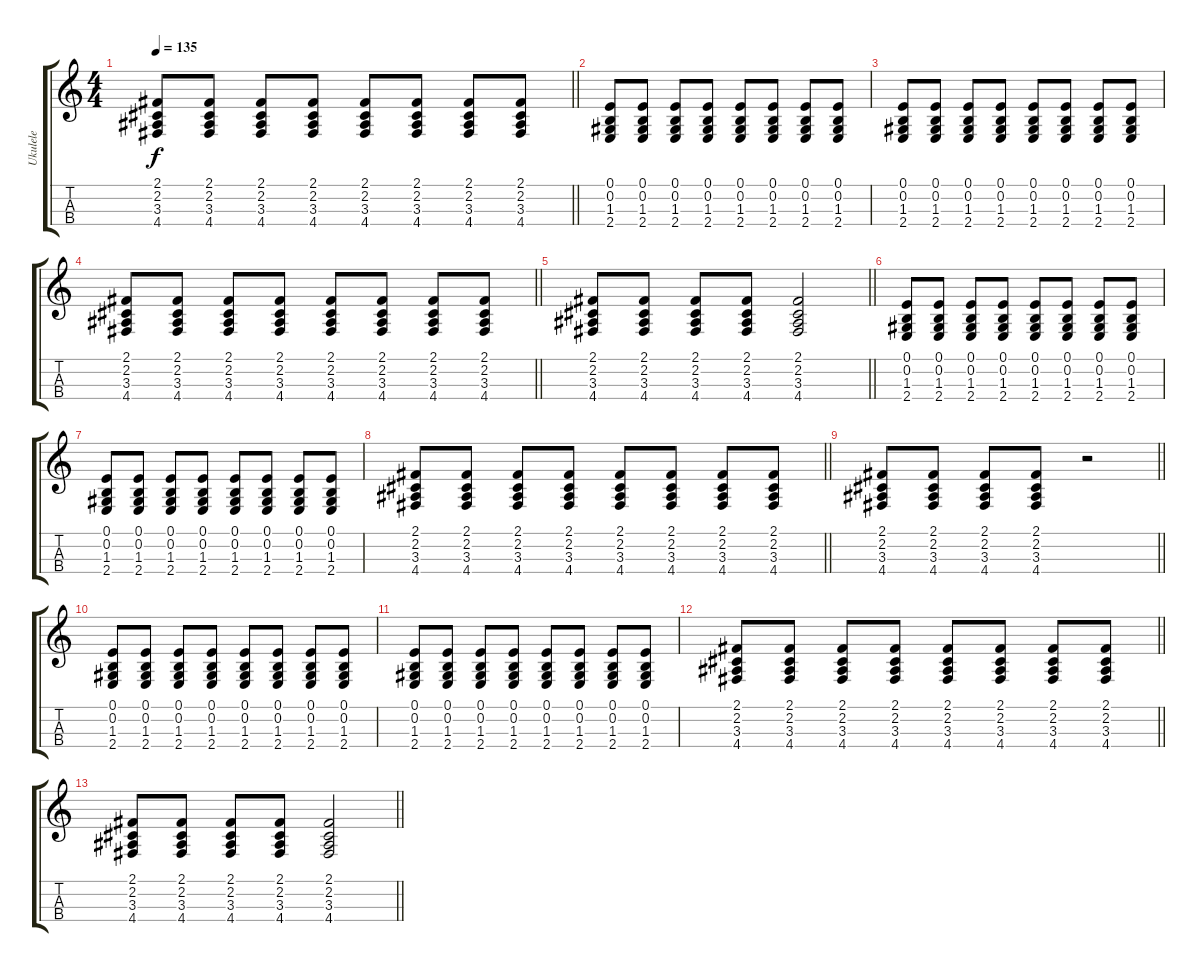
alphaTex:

\track ("Ukulele" "Ukulele") {instrument acousticguitarnylon}
\staff {score tabs}
\tuning (E3 B2 G2 D2) {hide}
\ts (4 4)
\tempo 135
\clef g2
\barLineRight lightlight
\ks c
(2.1 2.2 3.3 4.4).8{dy f} (2.1 2.2 3.3 4.4).8 (2.1 2.2 3.3 4.4).8 (2.1 2.2 3.3 4.4).8 (2.1 2.2 3.3 4.4).8 (2.1 2.2 3.3 4.4).8 (2.1 2.2 3.3 4.4).8 (2.1 2.2 3.3 4.4).8 |
(0.1 0.2 1.3 2.4).8 (0.1 0.2 1.3 2.4).8 (0.1 0.2 1.3 2.4).8 (0.1 0.2 1.3 2.4).8 (0.1 0.2 1.3 2.4).8 (0.1 0.2 1.3 2.4).8 (0.1 0.2 1.3 2.4).8 (0.1 0.2 1.3 2.4).8 |
(0.1 0.2 1.3 2.4).8 (0.1 0.2 1.3 2.4).8 (0.1 0.2 1.3 2.4).8 (0.1 0.2 1.3 2.4).8 (0.1 0.2 1.3 2.4).8 (0.1 0.2 1.3 2.4).8 (0.1 0.2 1.3 2.4).8 (0.1 0.2 1.3 2.4).8 |
\barLineRight lightlight
(2.1 2.2 3.3 4.4).8 (2.1 2.2 3.3 4.4).8 (2.1 2.2 3.3 4.4).8 (2.1 2.2 3.3 4.4).8 (2.1 2.2 3.3 4.4).8 (2.1 2.2 3.3 4.4).8 (2.1 2.2 3.3 4.4).8 (2.1 2.2 3.3 4.4).8 |
\barLineRight lightlight
(2.1 2.2 3.3 4.4).8 (2.1 2.2 3.3 4.4).8 (2.1 2.2 3.3 4.4).8 (2.1 2.2 3.3 4.4).8 (2.1 2.2 3.3 4.4).2 |
(0.1 0.2 1.3 2.4).8 (0.1 0.2 1.3 2.4).8 (0.1 0.2 1.3 2.4).8 (0.1 0.2 1.3 2.4).8 (0.1 0.2 1.3 2.4).8 (0.1 0.2 1.3 2.4).8 (0.1 0.2 1.3 2.4).8 (0.1 0.2 1.3 2.4).8 |
(0.1 0.2 1.3 2.4).8 (0.1 0.2 1.3 2.4).8 (0.1 0.2 1.3 2.4).8 (0.1 0.2 1.3 2.4).8 (0.1 0.2 1.3 2.4).8 (0.1 0.2 1.3 2.4).8 (0.1 0.2 1.3 2.4).8 (0.1 0.2 1.3 2.4).8 |
\barLineRight lightlight
(2.1 2.2 3.3 4.4).8 (2.1 2.2 3.3 4.4).8 (2.1 2.2 3.3 4.4).8 (2.1 2.2 3.3 4.4).8 (2.1 2.2 3.3 4.4).8 (2.1 2.2 3.3 4.4).8 (2.1 2.2 3.3 4.4).8 (2.1 2.2 3.3 4.4).8 |
\barLineRight lightlight
(2.1 2.2 3.3 4.4).8 (2.1 2.2 3.3 4.4).8 (2.1 2.2 3.3 4.4).8 (2.1 2.2 3.3 4.4).8 r.2 |
(0.1 0.2 1.3 2.4).8 (0.1 0.2 1.3 2.4).8 (0.1 0.2 1.3 2.4).8 (0.1 0.2 1.3 2.4).8 (0.1 0.2 1.3 2.4).8 (0.1 0.2 1.3 2.4).8 (0.1 0.2 1.3 2.4).8 (0.1 0.2 1.3 2.4).8 |
(0.1 0.2 1.3 2.4).8 (0.1 0.2 1.3 2.4).8 (0.1 0.2 1.3 2.4).8 (0.1 0.2 1.3 2.4).8 (0.1 0.2 1.3 2.4).8 (0.1 0.2 1.3 2.4).8 (0.1 0.2 1.3 2.4).8 (0.1 0.2 1.3 2.4).8 |
\barLineRight lightlight
(2.1 2.2 3.3 4.4).8 (2.1 2.2 3.3 4.4).8 (2.1 2.2 3.3 4.4).8 (2.1 2.2 3.3 4.4).8 (2.1 2.2 3.3 4.4).8 (2.1 2.2 3.3 4.4).8 (2.1 2.2 3.3 4.4).8 (2.1 2.2 3.3 4.4).8 |
\barLineRight lightlight
(2.1 2.2 3.3 4.4).8 (2.1 2.2 3.3 4.4).8 (2.1 2.2 3.3 4.4).8 (2.1 2.2 3.3 4.4).8 (2.1 2.2 3.3 4.4).2
